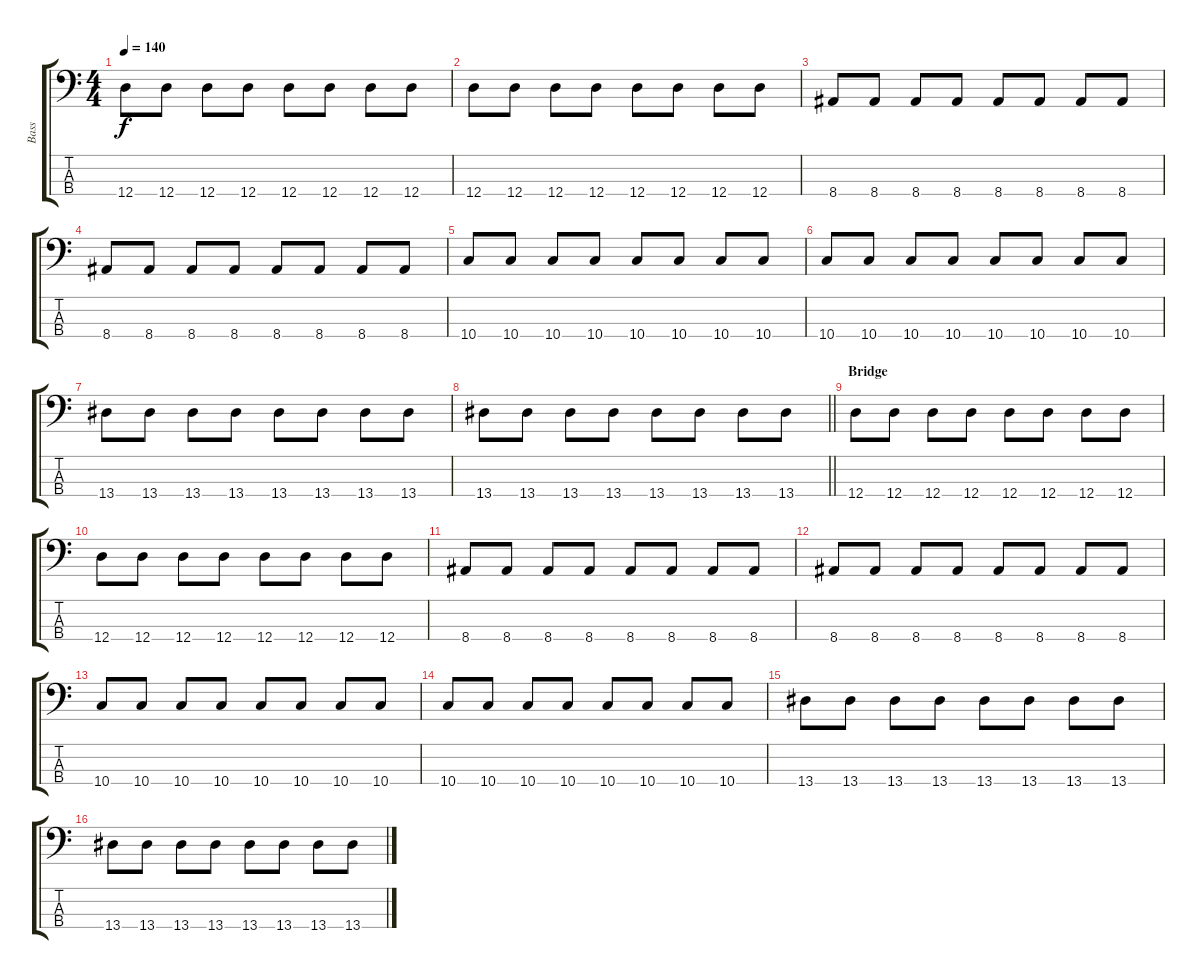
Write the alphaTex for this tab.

\track ("Bass" "Bass") {instrument electricbassfinger}
\staff {score tabs}
\tuning (G2 D2 A1 D1) {hide}
\ts (4 4)
\tempo 140
\clef f4
\ks c
12.4.8{dy f} 12.4.8 12.4.8 12.4.8 12.4.8 12.4.8 12.4.8 12.4.8 |
12.4.8 12.4.8 12.4.8 12.4.8 12.4.8 12.4.8 12.4.8 12.4.8 |
8.4.8 8.4.8 8.4.8 8.4.8 8.4.8 8.4.8 8.4.8 8.4.8 |
8.4.8 8.4.8 8.4.8 8.4.8 8.4.8 8.4.8 8.4.8 8.4.8 |
10.4.8 10.4.8 10.4.8 10.4.8 10.4.8 10.4.8 10.4.8 10.4.8 |
10.4.8 10.4.8 10.4.8 10.4.8 10.4.8 10.4.8 10.4.8 10.4.8 |
13.4.8 13.4.8 13.4.8 13.4.8 13.4.8 13.4.8 13.4.8 13.4.8 |
\barLineRight lightlight
13.4.8 13.4.8 13.4.8 13.4.8 13.4.8 13.4.8 13.4.8 13.4.8 |
\section ("" "Bridge")
12.4.8 12.4.8 12.4.8 12.4.8 12.4.8 12.4.8 12.4.8 12.4.8 |
12.4.8 12.4.8 12.4.8 12.4.8 12.4.8 12.4.8 12.4.8 12.4.8 |
8.4.8 8.4.8 8.4.8 8.4.8 8.4.8 8.4.8 8.4.8 8.4.8 |
8.4.8 8.4.8 8.4.8 8.4.8 8.4.8 8.4.8 8.4.8 8.4.8 |
10.4.8 10.4.8 10.4.8 10.4.8 10.4.8 10.4.8 10.4.8 10.4.8 |
10.4.8 10.4.8 10.4.8 10.4.8 10.4.8 10.4.8 10.4.8 10.4.8 |
13.4.8 13.4.8 13.4.8 13.4.8 13.4.8 13.4.8 13.4.8 13.4.8 |
13.4.8 13.4.8 13.4.8 13.4.8 13.4.8 13.4.8 13.4.8 13.4.8
